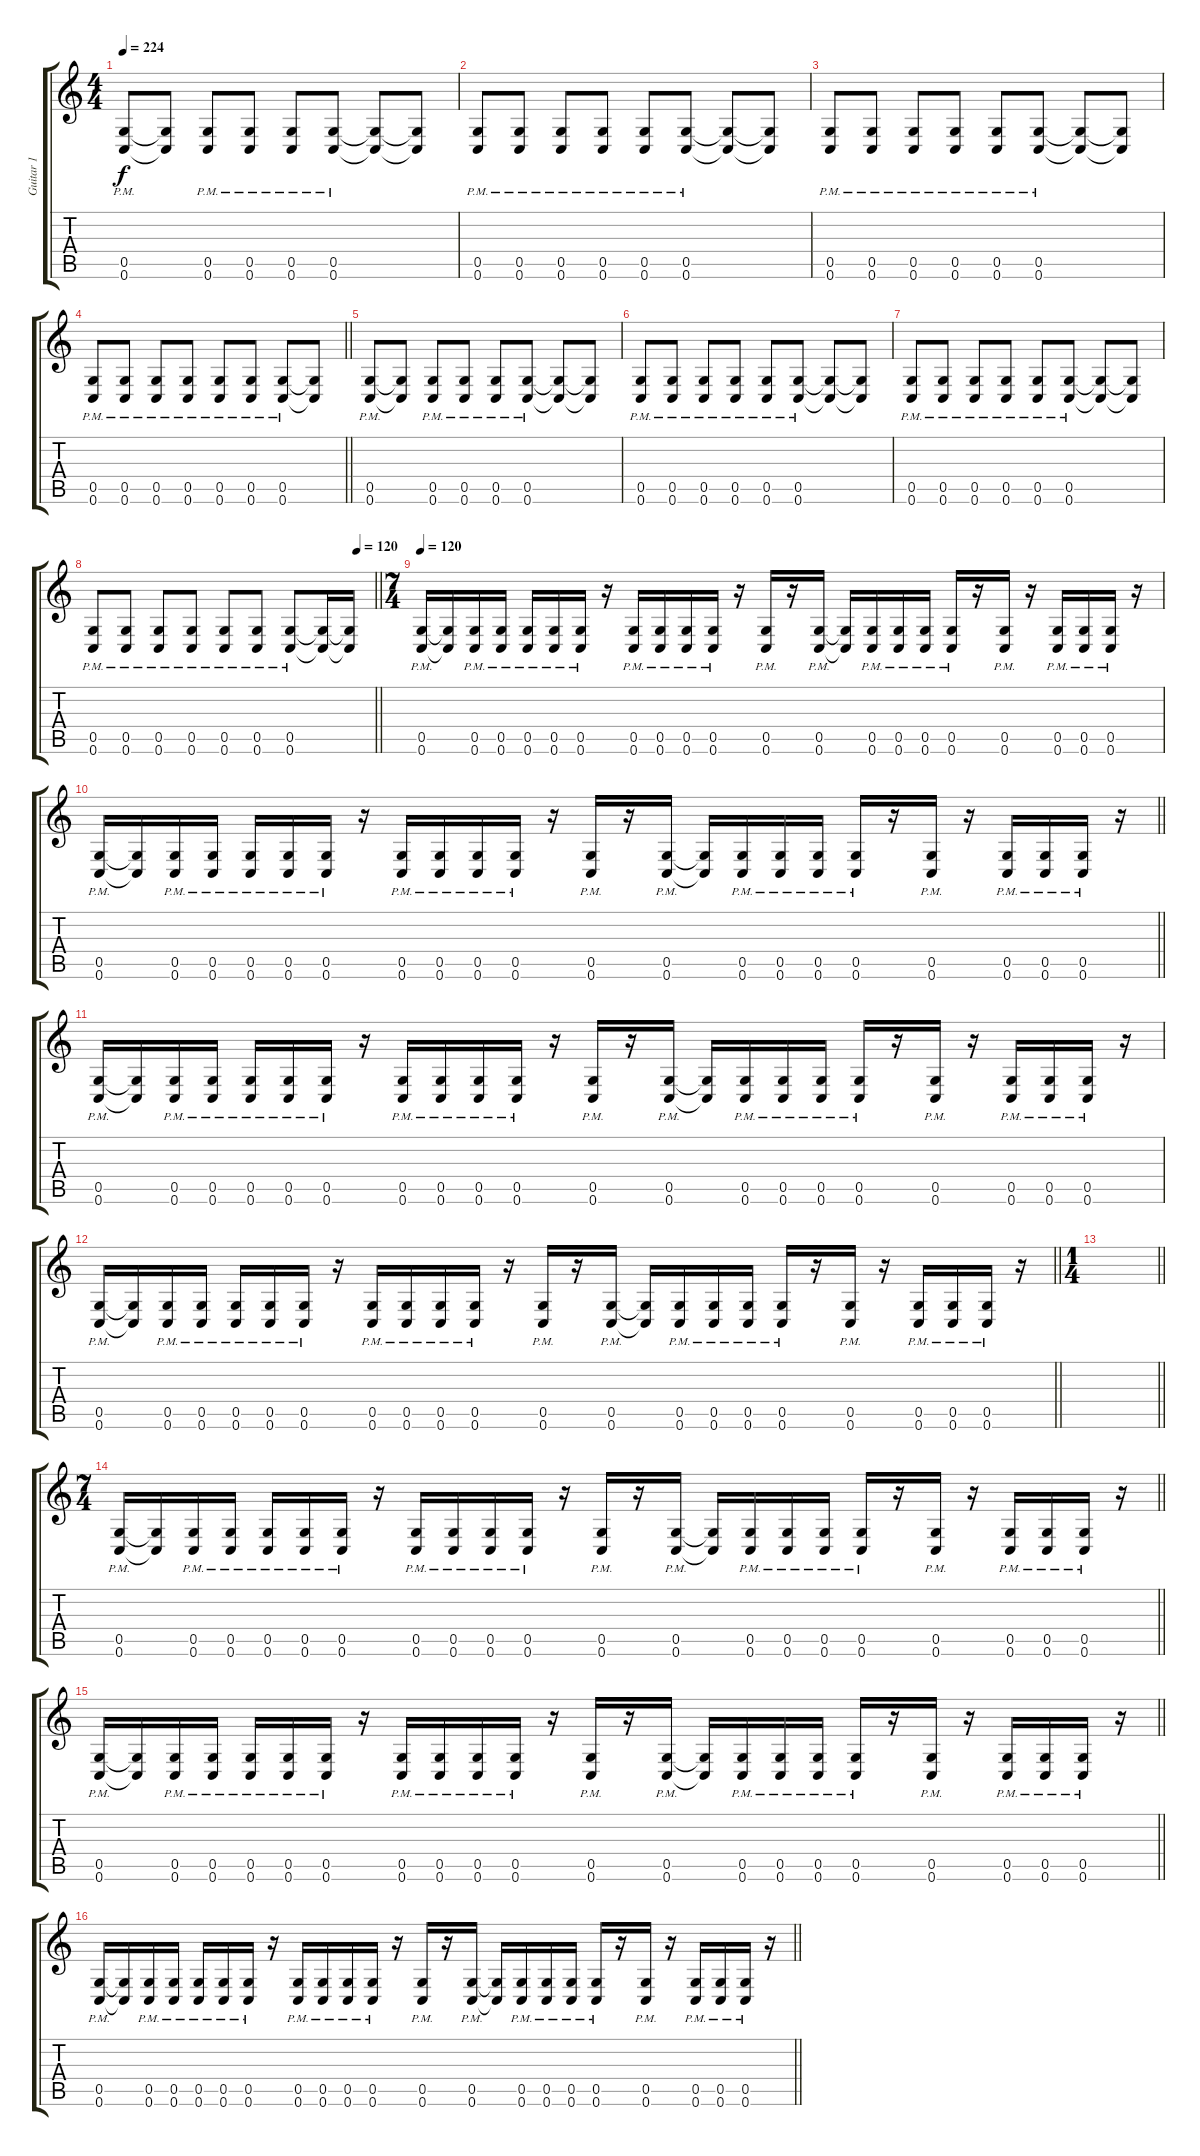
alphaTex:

\track ("Guitar 1" "Guitar 1") {instrument distortionguitar}
\staff {score tabs}
\tuning (D4 A3 F3 C3 G2 C2) {hide}
\ts (4 4)
\section ("" "")
\tempo 224
\clef g2
\ks c
(0.5{pm} 0.6{pm}).8{dy f} (0.5{t} 0.6{t}).8 (0.5{pm} 0.6{pm}).8 (0.5{pm} 0.6{pm}).8 (0.5{pm} 0.6{pm}).8 (0.5{pm} 0.6{pm}).8 (0.5{t} 0.6{t}).8 (0.5{t} 0.6{t}).8 |
(0.5{pm} 0.6{pm}).8 (0.5{pm} 0.6{pm}).8 (0.5{pm} 0.6{pm}).8 (0.5{pm} 0.6{pm}).8 (0.5{pm} 0.6{pm}).8 (0.5{pm} 0.6{pm}).8 (0.5{t} 0.6{t}).8 (0.5{t} 0.6{t}).8 |
(0.5{pm} 0.6{pm}).8 (0.5{pm} 0.6{pm}).8 (0.5{pm} 0.6{pm}).8 (0.5{pm} 0.6{pm}).8 (0.5{pm} 0.6{pm}).8 (0.5{pm} 0.6{pm}).8 (0.5{t} 0.6{t}).8 (0.5{t} 0.6{t}).8 |
\barLineRight lightlight
(0.5{pm} 0.6{pm}).8 (0.5{pm} 0.6{pm}).8 (0.5{pm} 0.6{pm}).8 (0.5{pm} 0.6{pm}).8 (0.5{pm} 0.6{pm}).8 (0.5{pm} 0.6{pm}).8 (0.5{pm} 0.6{pm}).8 (0.5{t} 0.6{t}).8 |
(0.5{pm} 0.6{pm}).8 (0.5{t} 0.6{t}).8 (0.5{pm} 0.6{pm}).8 (0.5{pm} 0.6{pm}).8 (0.5{pm} 0.6{pm}).8 (0.5{pm} 0.6{pm}).8 (0.5{t} 0.6{t}).8 (0.5{t} 0.6{t}).8 |
(0.5{pm} 0.6{pm}).8 (0.5{pm} 0.6{pm}).8 (0.5{pm} 0.6{pm}).8 (0.5{pm} 0.6{pm}).8 (0.5{pm} 0.6{pm}).8 (0.5{pm} 0.6{pm}).8 (0.5{t} 0.6{t}).8 (0.5{t} 0.6{t}).8 |
(0.5{pm} 0.6{pm}).8 (0.5{pm} 0.6{pm}).8 (0.5{pm} 0.6{pm}).8 (0.5{pm} 0.6{pm}).8 (0.5{pm} 0.6{pm}).8 (0.5{pm} 0.6{pm}).8 (0.5{t} 0.6{t}).8 (0.5{t} 0.6{t}).8 |
\tempo (120 0.9375)
\barLineRight lightlight
(0.5{pm} 0.6{pm}).8 (0.5{pm} 0.6{pm}).8 (0.5{pm} 0.6{pm}).8 (0.5{pm} 0.6{pm}).8 (0.5{pm} 0.6{pm}).8 (0.5{pm} 0.6{pm}).8 (0.5{pm} 0.6{pm}).8 (0.5{t} 0.6{t}).16 (0.5{t} 0.6{t}).16 |
\ts (7 4)
\section ("" "")
\tempo 120
(0.5{pm} 0.6{pm}).16 (0.5{t} 0.6{t}).16 (0.5{pm} 0.6{pm}).16 (0.5{pm} 0.6{pm}).16 (0.5{pm} 0.6{pm}).16 (0.5{pm} 0.6{pm}).16 (0.5{pm} 0.6{pm}).16 r.16 (0.5{pm} 0.6{pm}).16 (0.5{pm} 0.6{pm}).16 (0.5{pm} 0.6{pm}).16 (0.5{pm} 0.6{pm}).16 r.16 (0.5{pm} 0.6{pm}).16 r.16 (0.5{pm} 0.6{pm}).16 (0.5{t} 0.6{t}).16 (0.5{pm} 0.6{pm}).16 (0.5{pm} 0.6{pm}).16 (0.5{pm} 0.6{pm}).16 (0.5{pm} 0.6{pm}).16 r.16 (0.5{pm} 0.6{pm}).16 r.16 (0.5{pm} 0.6{pm}).16 (0.5{pm} 0.6{pm}).16 (0.5{pm} 0.6{pm}).16 r.16 |
\barLineRight lightlight
(0.5{pm} 0.6{pm}).16 (0.5{t} 0.6{t}).16 (0.5{pm} 0.6{pm}).16 (0.5{pm} 0.6{pm}).16 (0.5{pm} 0.6{pm}).16 (0.5{pm} 0.6{pm}).16 (0.5{pm} 0.6{pm}).16 r.16 (0.5{pm} 0.6{pm}).16 (0.5{pm} 0.6{pm}).16 (0.5{pm} 0.6{pm}).16 (0.5{pm} 0.6{pm}).16 r.16 (0.5{pm} 0.6{pm}).16 r.16 (0.5{pm} 0.6{pm}).16 (0.5{t} 0.6{t}).16 (0.5{pm} 0.6{pm}).16 (0.5{pm} 0.6{pm}).16 (0.5{pm} 0.6{pm}).16 (0.5{pm} 0.6{pm}).16 r.16 (0.5{pm} 0.6{pm}).16 r.16 (0.5{pm} 0.6{pm}).16 (0.5{pm} 0.6{pm}).16 (0.5{pm} 0.6{pm}).16 r.16 |
(0.5{pm} 0.6{pm}).16 (0.5{t} 0.6{t}).16 (0.5{pm} 0.6{pm}).16 (0.5{pm} 0.6{pm}).16 (0.5{pm} 0.6{pm}).16 (0.5{pm} 0.6{pm}).16 (0.5{pm} 0.6{pm}).16 r.16 (0.5{pm} 0.6{pm}).16 (0.5{pm} 0.6{pm}).16 (0.5{pm} 0.6{pm}).16 (0.5{pm} 0.6{pm}).16 r.16 (0.5{pm} 0.6{pm}).16 r.16 (0.5{pm} 0.6{pm}).16 (0.5{t} 0.6{t}).16 (0.5{pm} 0.6{pm}).16 (0.5{pm} 0.6{pm}).16 (0.5{pm} 0.6{pm}).16 (0.5{pm} 0.6{pm}).16 r.16 (0.5{pm} 0.6{pm}).16 r.16 (0.5{pm} 0.6{pm}).16 (0.5{pm} 0.6{pm}).16 (0.5{pm} 0.6{pm}).16 r.16 |
\barLineRight lightlight
(0.5{pm} 0.6{pm}).16 (0.5{t} 0.6{t}).16 (0.5{pm} 0.6{pm}).16 (0.5{pm} 0.6{pm}).16 (0.5{pm} 0.6{pm}).16 (0.5{pm} 0.6{pm}).16 (0.5{pm} 0.6{pm}).16 r.16 (0.5{pm} 0.6{pm}).16 (0.5{pm} 0.6{pm}).16 (0.5{pm} 0.6{pm}).16 (0.5{pm} 0.6{pm}).16 r.16 (0.5{pm} 0.6{pm}).16 r.16 (0.5{pm} 0.6{pm}).16 (0.5{t} 0.6{t}).16 (0.5{pm} 0.6{pm}).16 (0.5{pm} 0.6{pm}).16 (0.5{pm} 0.6{pm}).16 (0.5{pm} 0.6{pm}).16 r.16 (0.5{pm} 0.6{pm}).16 r.16 (0.5{pm} 0.6{pm}).16 (0.5{pm} 0.6{pm}).16 (0.5{pm} 0.6{pm}).16 r.16 |
\ts (1 4)
\barLineRight lightlight
|
\ts (7 4)
\section ("" "")
\barLineRight lightlight
(0.5{pm} 0.6{pm}).16 (0.5{t} 0.6{t}).16 (0.5{pm} 0.6{pm}).16 (0.5{pm} 0.6{pm}).16 (0.5{pm} 0.6{pm}).16 (0.5{pm} 0.6{pm}).16 (0.5{pm} 0.6{pm}).16 r.16 (0.5{pm} 0.6{pm}).16 (0.5{pm} 0.6{pm}).16 (0.5{pm} 0.6{pm}).16 (0.5{pm} 0.6{pm}).16 r.16 (0.5{pm} 0.6{pm}).16 r.16 (0.5{pm} 0.6{pm}).16 (0.5{t} 0.6{t}).16 (0.5{pm} 0.6{pm}).16 (0.5{pm} 0.6{pm}).16 (0.5{pm} 0.6{pm}).16 (0.5{pm} 0.6{pm}).16 r.16 (0.5{pm} 0.6{pm}).16 r.16 (0.5{pm} 0.6{pm}).16 (0.5{pm} 0.6{pm}).16 (0.5{pm} 0.6{pm}).16 r.16 |
\barLineRight lightlight
(0.5{pm} 0.6{pm}).16 (0.5{t} 0.6{t}).16 (0.5{pm} 0.6{pm}).16 (0.5{pm} 0.6{pm}).16 (0.5{pm} 0.6{pm}).16 (0.5{pm} 0.6{pm}).16 (0.5{pm} 0.6{pm}).16 r.16 (0.5{pm} 0.6{pm}).16 (0.5{pm} 0.6{pm}).16 (0.5{pm} 0.6{pm}).16 (0.5{pm} 0.6{pm}).16 r.16 (0.5{pm} 0.6{pm}).16 r.16 (0.5{pm} 0.6{pm}).16 (0.5{t} 0.6{t}).16 (0.5{pm} 0.6{pm}).16 (0.5{pm} 0.6{pm}).16 (0.5{pm} 0.6{pm}).16 (0.5{pm} 0.6{pm}).16 r.16 (0.5{pm} 0.6{pm}).16 r.16 (0.5{pm} 0.6{pm}).16 (0.5{pm} 0.6{pm}).16 (0.5{pm} 0.6{pm}).16 r.16 |
\barLineRight lightlight
(0.5{pm} 0.6{pm}).16 (0.5{t} 0.6{t}).16 (0.5{pm} 0.6{pm}).16 (0.5{pm} 0.6{pm}).16 (0.5{pm} 0.6{pm}).16 (0.5{pm} 0.6{pm}).16 (0.5{pm} 0.6{pm}).16 r.16 (0.5{pm} 0.6{pm}).16 (0.5{pm} 0.6{pm}).16 (0.5{pm} 0.6{pm}).16 (0.5{pm} 0.6{pm}).16 r.16 (0.5{pm} 0.6{pm}).16 r.16 (0.5{pm} 0.6{pm}).16 (0.5{t} 0.6{t}).16 (0.5{pm} 0.6{pm}).16 (0.5{pm} 0.6{pm}).16 (0.5{pm} 0.6{pm}).16 (0.5{pm} 0.6{pm}).16 r.16 (0.5{pm} 0.6{pm}).16 r.16 (0.5{pm} 0.6{pm}).16 (0.5{pm} 0.6{pm}).16 (0.5{pm} 0.6{pm}).16 r.16
